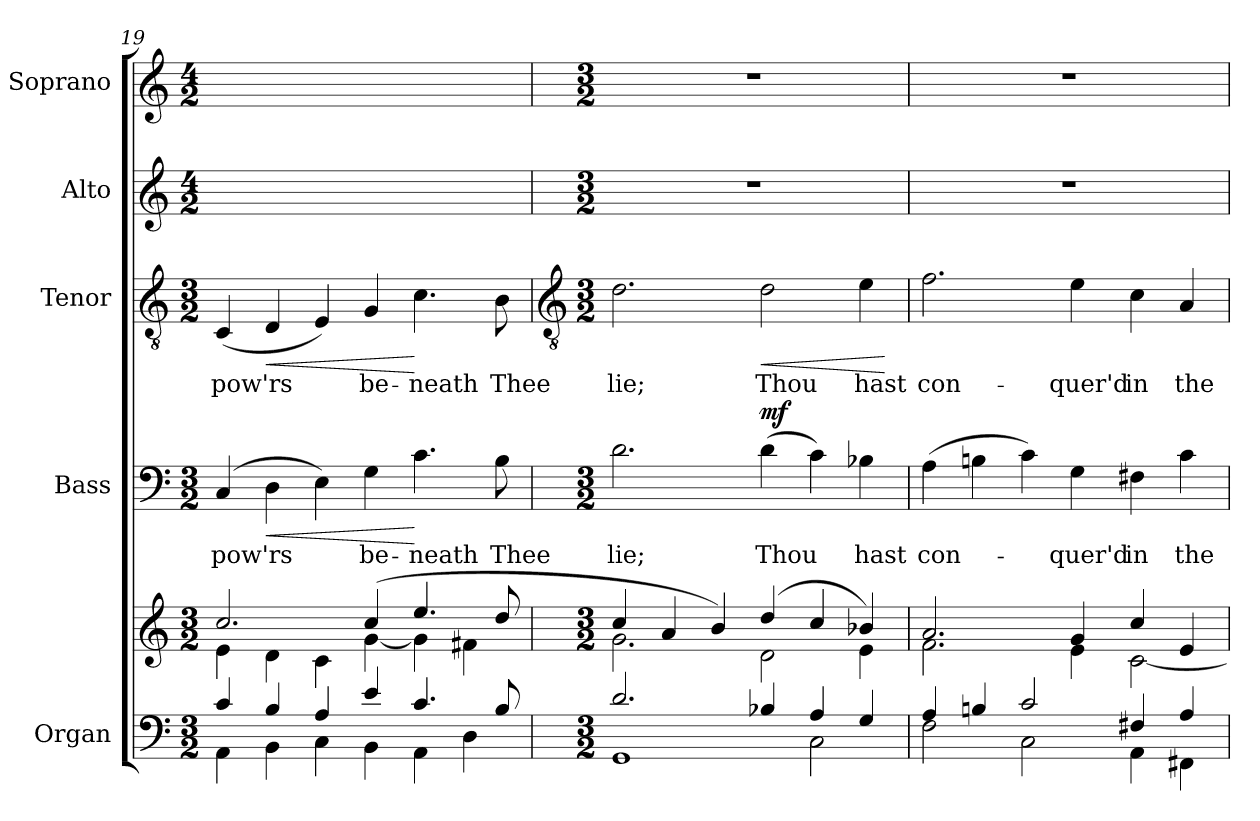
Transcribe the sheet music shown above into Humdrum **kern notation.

**kern	**kern	**kern	**text	**dynam	**kern	**text	**dynam	**kern	**kern
*part5	*part5	*part4	*part4	*part4	*part3	*part3	*part3	*part2	*part1
*staff6	*staff5	*staff4	*staff4	*staff4	*staff3	*staff3	*staff3	*staff2	*staff1
*I"Organ	*	*I"Bass	*	*	*I"Tenor	*	*	*I"Alto	*I"Soprano
*	*	*I'B.	*	*	*I'T	*	*	*I'A.	*I'S.
*clefF4	*clefG2	*clefF4	*	*	*clefGv2	*	*	*clefG2	*clefG2
*k[]	*k[]	*k[]	*	*	*k[]	*	*	*k[]	*k[]
*C:	*C:	*C:	*	*	*C:	*	*	*C:	*C:
*M3/2	*M3/2	*M3/2	*	*	*M3/2	*	*	*M4/2	*M4/2
=19	=19	=19	=19	=19	=19	=19	=19	=19	=19
*^	*^	*	*	*	*	*	*	*	*
!	!	!	!	!	!LO:LY:b	!	!	!LO:LY:b	!	!	!
4c/	4AA\	2.cc/	4e\	(>4C	pow'rs	.	(<4C	pow'rs	.	1.r	1.r
!	!	!	!	!	!	!LO:HP:b	!	!	!LO:HP:b	!	!
4B/	4BB\	.	4d\	4D	.	<	4D	.	<	.	.
4A/	4C\	.	4c\	4E)	.	.	4E)	.	.	.	.
!	!	!	!	!	!LO:LY:b	!	!	!LO:LY:b	!	!	!
4e/	4BB\	(>4cc/	[4g\	4G	be-	.	4G	be-	.	.	.
!	!	!	!	!	!LO:LY:b	!	!	!LO:LY:b	!	!	!
4.c/	4AA\	4.ee/	4g\]	4.c	-neath	[	4.c	-neath	[	.	.
.	4D\	.	4f#X\	.	.	.	.	.	.	.	.
!	!	!	!	!	!LO:LY:b	!	!	!LO:LY:b	!	!	!
8B/	.	8dd/	.	8B	Thee	.	8B	Thee	.	.	.
!!LO:LB:g=z
=20	=20	=20	=20	=20	=20	=20	=20	=20	=20	=20	=20
*	*	*	*	*	*	*	*clefGv2	*	*	*	*
*M3/2	*	*M3/2	*	*M3/2	*	*	*M3/2	*	*	*M3/2	*M3/2
!	!	!	!	!	!LO:LY:b	!	!	!LO:LY:b	!	!	!
2.d/	1GG\	4cc/	2.g\	2.d	lie;	.	2.d	lie;	.	1.r	1.r
.	.	4a/	.	.	.	.	.	.	.	.	.
.	.	4b/)	.	.	.	.	.	.	.	.	.
!	!	!	!	!	!LO:LY:b	!LO:DY:b	!	!LO:LY:b	!LO:HP:b	!	!
4B-X/	.	(>4dd/	2d\	(>4d	Thou	mf	2d	Thou	<	.	.
4A/	2C\	4cc/	.	4c)	.	.	.	.	.	.	.
!	!	!	!	!	!LO:LY:b	!	!	!LO:LY:b	!	!	!
4G/	.	4b-X/)	4e\	4B-X	hast	.	4e	hast	.	.	.
*v	*v	*	*	*	*	*	*	*	*	*	*
*	*v	*v	*	*	*	*	*	*	*	*
.	.	.	.	.	.	.	[	.	.
=21	=21	=21	=21	=21	=21	=21	=21	=21	=21
*^	*^	*	*	*	*	*	*	*	*
!	!	!	!	!	!LO:LY:b	!	!	!LO:LY:b	!	!	!
4A/	2F\	2.a/	2.f\	(>4A	con-	.	2.f	con-	.	1.r	1.r
4Bn/	.	.	.	4Bn	.	.	.	.	.	.	.
2c/	2C\	.	.	4c)	.	.	.	.	.	.	.
!	!	!	!	!	!LO:LY:b	!	!	!LO:LY:b	!	!	!
.	.	4g/	4e\	4G	quer'd	.	4e	-quer'd	.	.	.
!	!	!	!	!	!LO:LY:b	!	!	!LO:LY:b	!	!	!
4F#X/	4AA\	4cc/	[2c\	4F#X	in	.	4c	in	.	.	.
!	!	!	!	!	!LO:LY:b	!	!	!LO:LY:b	!	!	!
4A/	4FF#X\	4e/	.	4c	the	.	4A	the	.	.	.
*v	*v	*	*	*	*	*	*	*	*	*	*
*	*v	*v	*	*	*	*	*	*	*	*
=	=	=	=	=	=	=	=	=	=
*-	*-	*-	*-	*-	*-	*-	*-	*-	*-
